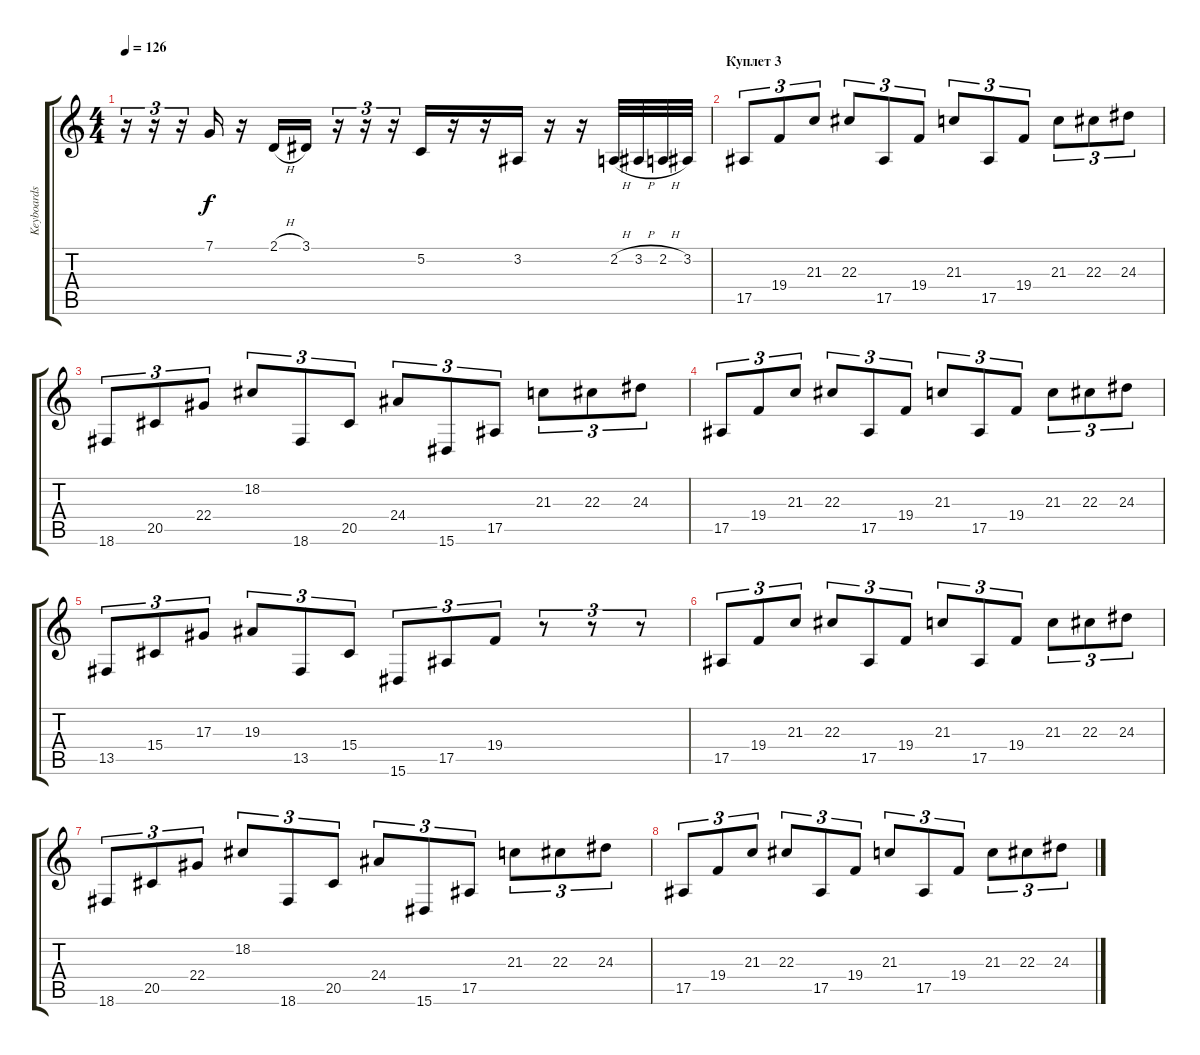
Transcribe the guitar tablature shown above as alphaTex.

\track ("Keyboards" "Keyboards") {instrument orchestralharp}
\staff {score tabs}
\tuning (C4 G3 Eb3 Bb2 F2 C2) {hide}
\ts (4 4)
\tempo 126
\clef g2
\ks c
r.16{tu (3 2) dy f} r.16{tu (3 2)} r.16{tu (3 2)} 7.1.16 r.16 2.1{h}.16 3.1.16 r.16{tu (3 2)} r.16{tu (3 2)} r.16{tu (3 2)} 5.2.16 r.16 r.16 3.2.16 r.16 r.16 2.2{h}.32 3.2{h}.32 2.2{h}.32 3.2.32 |
\section ("" "Куплет 3")
17.5.8{tu (3 2)} 19.4.8{tu (3 2)} 21.3.8{tu (3 2)} 22.3.8{tu (3 2)} 17.5.8{tu (3 2)} 19.4.8{tu (3 2)} 21.3.8{tu (3 2)} 17.5.8{tu (3 2)} 19.4.8{tu (3 2)} 21.3.8{tu (3 2)} 22.3.8{tu (3 2)} 24.3.8{tu (3 2)} |
18.6.8{tu (3 2)} 20.5.8{tu (3 2)} 22.4.8{tu (3 2)} 18.2.8{tu (3 2)} 18.6.8{tu (3 2)} 20.5.8{tu (3 2)} 24.4.8{tu (3 2)} 15.6.8{tu (3 2)} 17.5.8{tu (3 2)} 21.3.8{tu (3 2)} 22.3.8{tu (3 2)} 24.3.8{tu (3 2)} |
17.5.8{tu (3 2)} 19.4.8{tu (3 2)} 21.3.8{tu (3 2)} 22.3.8{tu (3 2)} 17.5.8{tu (3 2)} 19.4.8{tu (3 2)} 21.3.8{tu (3 2)} 17.5.8{tu (3 2)} 19.4.8{tu (3 2)} 21.3.8{tu (3 2)} 22.3.8{tu (3 2)} 24.3.8{tu (3 2)} |
13.5.8{tu (3 2)} 15.4.8{tu (3 2)} 17.3.8{tu (3 2)} 19.3.8{tu (3 2)} 13.5.8{tu (3 2)} 15.4.8{tu (3 2)} 15.6.8{tu (3 2)} 17.5.8{tu (3 2)} 19.4.8{tu (3 2)} r.8{tu (3 2)} r.8{tu (3 2)} r.8{tu (3 2)} |
17.5.8{tu (3 2)} 19.4.8{tu (3 2)} 21.3.8{tu (3 2)} 22.3.8{tu (3 2)} 17.5.8{tu (3 2)} 19.4.8{tu (3 2)} 21.3.8{tu (3 2)} 17.5.8{tu (3 2)} 19.4.8{tu (3 2)} 21.3.8{tu (3 2)} 22.3.8{tu (3 2)} 24.3.8{tu (3 2)} |
18.6.8{tu (3 2)} 20.5.8{tu (3 2)} 22.4.8{tu (3 2)} 18.2.8{tu (3 2)} 18.6.8{tu (3 2)} 20.5.8{tu (3 2)} 24.4.8{tu (3 2)} 15.6.8{tu (3 2)} 17.5.8{tu (3 2)} 21.3.8{tu (3 2)} 22.3.8{tu (3 2)} 24.3.8{tu (3 2)} |
17.5.8{tu (3 2)} 19.4.8{tu (3 2)} 21.3.8{tu (3 2)} 22.3.8{tu (3 2)} 17.5.8{tu (3 2)} 19.4.8{tu (3 2)} 21.3.8{tu (3 2)} 17.5.8{tu (3 2)} 19.4.8{tu (3 2)} 21.3.8{tu (3 2)} 22.3.8{tu (3 2)} 24.3.8{tu (3 2)}
